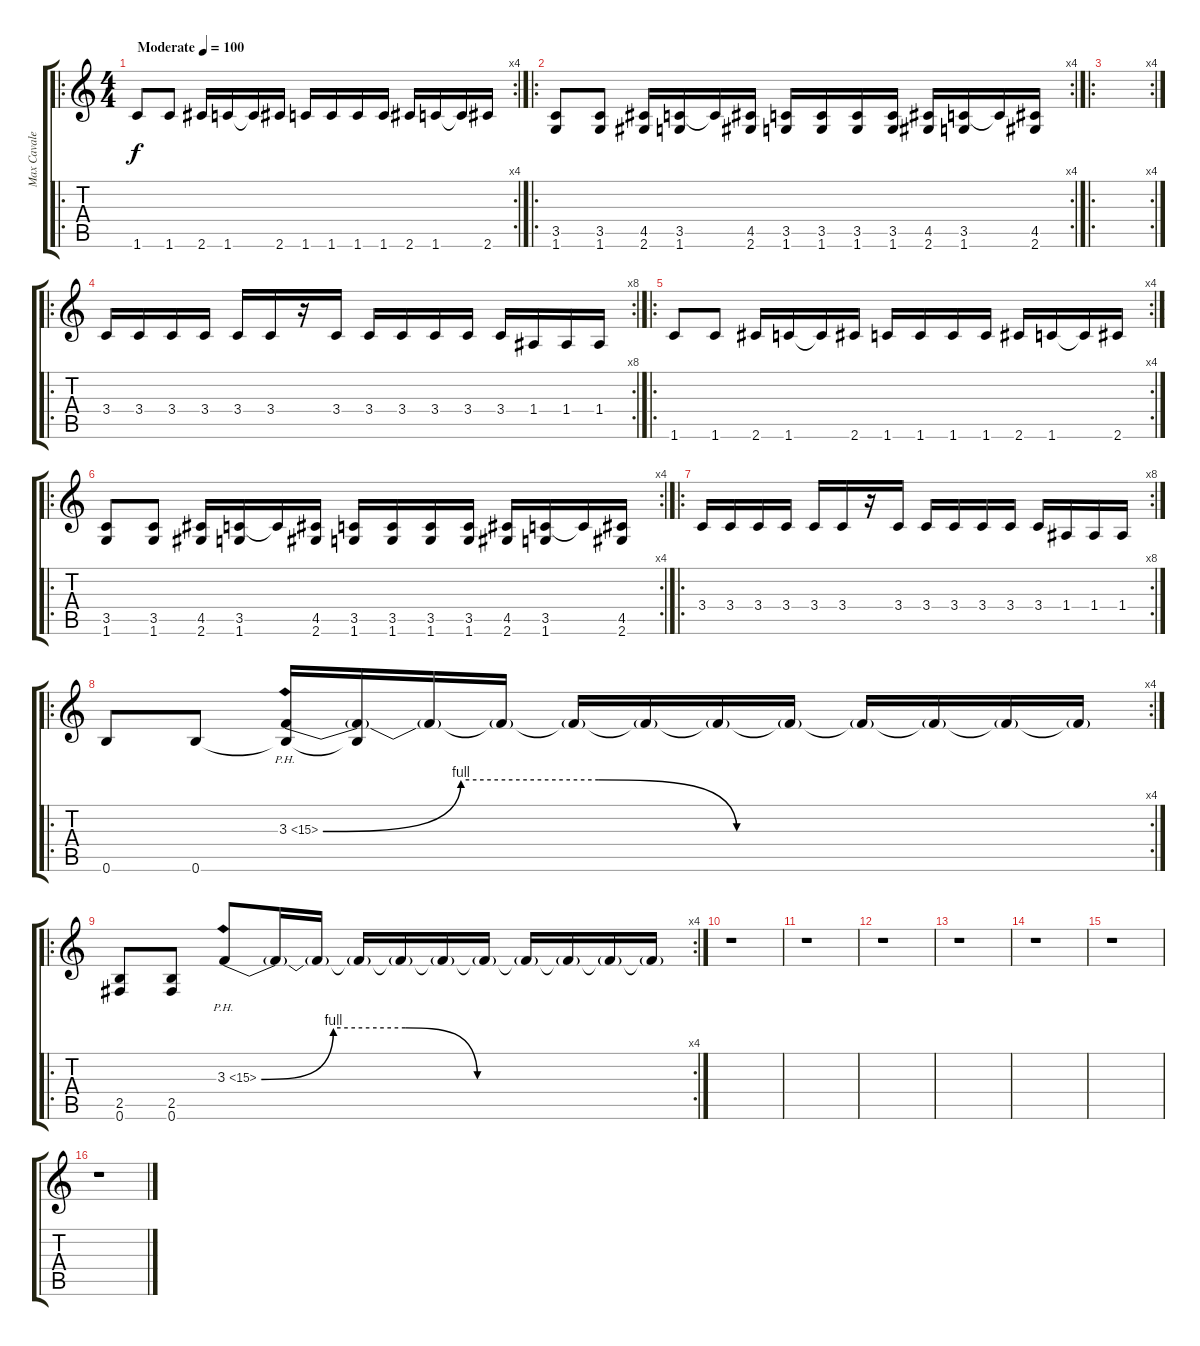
\track ("Max Cavalera - Rhythm Guitar" "Max Cavale") {instrument overdrivenguitar}
\staff {score tabs}
\tuning (B3 Gb3 D3 A2 E2 B2) {hide}
\ro
\rc 4
\ts (4 4)
\tempo (100 "Moderate")
\clef g2
\ks c
1.6.8{dy f instrument overdrivenguitar} 1.6.8 2.6.16 1.6.16 1.6{t}.16 2.6.16 1.6.16 1.6.16 1.6.16 1.6.16 2.6.16 1.6.16 1.6{t}.16 2.6.16 |
\ro
\rc 4
(3.5 1.6).8 (3.5 1.6).8 (4.5 2.6).16 (3.5 1.6).16 1.6{t}.16 (4.5 2.6).16 (3.5 1.6).16 (3.5 1.6).16 (3.5 1.6).16 (3.5 1.6).16 (4.5 2.6).16 (3.5 1.6).16 1.6{t}.16 (4.5 2.6).16 |
\ro
\rc 4
|
\ro
\rc 8
3.4.16{instrument electricguitarmuted} 3.4.16 3.4.16 3.4.16 3.4.16 3.4.16 r.16 3.4.16 3.4.16 3.4.16 3.4.16 3.4.16 3.4.16 1.4.16 1.4.16 1.4.16 |
\ro
\rc 4
1.6.8 1.6.8 2.6.16 1.6.16 1.6{t}.16 2.6.16 1.6.16 1.6.16 1.6.16 1.6.16 2.6.16 1.6.16 1.6{t}.16 2.6.16 |
\ro
\rc 4
(3.5 1.6).8 (3.5 1.6).8 (4.5 2.6).16 (3.5 1.6).16 1.6{t}.16 (4.5 2.6).16 (3.5 1.6).16 (3.5 1.6).16 (3.5 1.6).16 (3.5 1.6).16 (4.5 2.6).16 (3.5 1.6).16 1.6{t}.16 (4.5 2.6).16 |
\ro
\rc 8
3.4.16{instrument electricguitarmuted} 3.4.16 3.4.16 3.4.16 3.4.16 3.4.16 r.16 3.4.16 3.4.16 3.4.16 3.4.16 3.4.16 3.4.16 1.4.16 1.4.16 1.4.16 |
\ro
\rc 4
0.6.8{instrument distortionguitar} 0.6.8 (3.3{be (custom 0 0 10 4 20 4 30 0 60 0) ph 12} 0.6{t}).16 (3.3{t} 0.6{t}).16 3.3{t}.16 3.3{t}.16 3.3{t}.16 3.3{t}.16 3.3{t}.16 3.3{t}.16 3.3{t}.16 3.3{t}.16 3.3{t}.16 3.3{t}.16 |
\ro
\rc 4
(2.5 0.6).8 (2.5 0.6).8 3.3{be (custom 0 0 10 4 20 4 30 0 60 0) ph 12}.8 3.3{t}.16 3.3{t}.16 3.3{t}.16 3.3{t}.16 3.3{t}.16 3.3{t}.16 3.3{t}.16 3.3{t}.16 3.3{t}.16 3.3{t}.16 |
r.1 |
r.1 |
r.1 |
r.1 |
r.1 |
r.1 |
r.1
